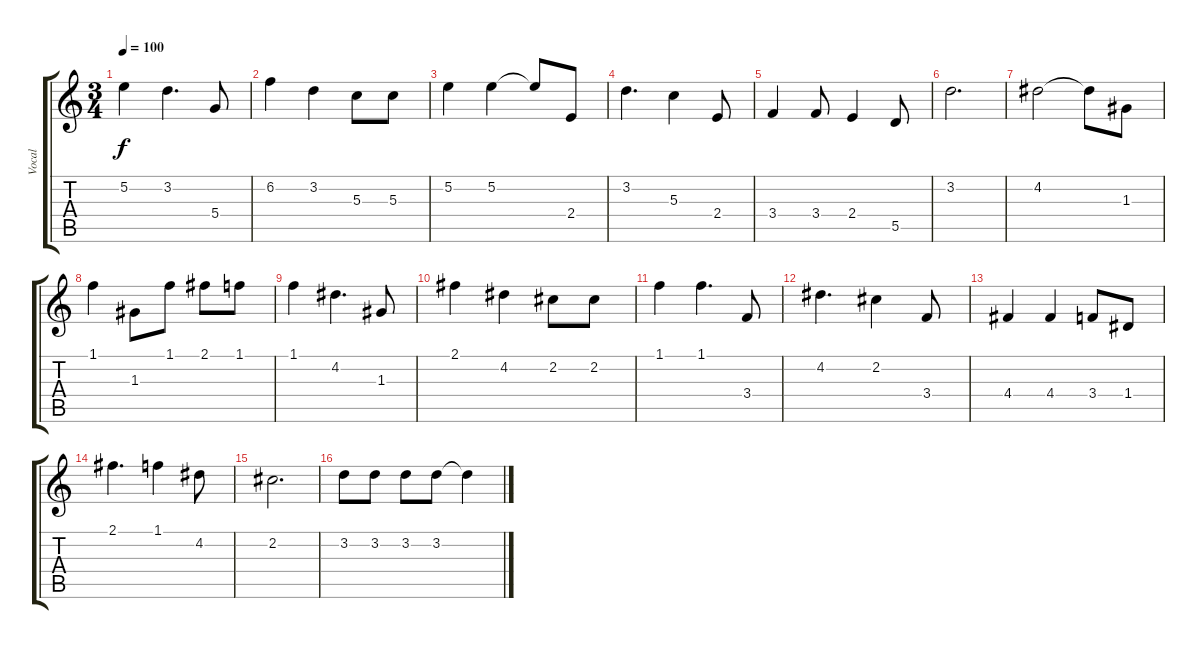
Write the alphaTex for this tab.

\track ("Vocal" "Vocal") {instrument electricguitarjazz}
\staff {score tabs}
\tuning (E4 B3 G3 D3 A2 E2) {hide}
\ts (3 4)
\tempo 100
\clef g2
\ks c
5.2.4{dy f} 3.2.4{d} 5.4.8 |
6.2.4 3.2.4 5.3.8 5.3.8 |
5.2.4 5.2.4 5.2{t}.8 2.4.8 |
3.2.4{d} 5.3.4 2.4.8 |
3.4.4 3.4.8 2.4.4 5.5.8 |
3.2.2{d} |
4.2.2 4.2{t}.8 1.3.8 |
1.1.4 1.3.8 1.1.8 2.1.8 1.1.8 |
1.1.4 4.2.4{d} 1.3.8 |
2.1.4 4.2.4 2.2.8 2.2.8 |
1.1.4 1.1.4{d} 3.4.8 |
4.2.4{d} 2.2.4 3.4.8 |
4.4.4 4.4.4 3.4.8 1.4.8 |
2.1.4{d} 1.1.4 4.2.8 |
2.2.2{d} |
3.2.8 3.2.8 3.2.8 3.2.8 3.2{t}.4
